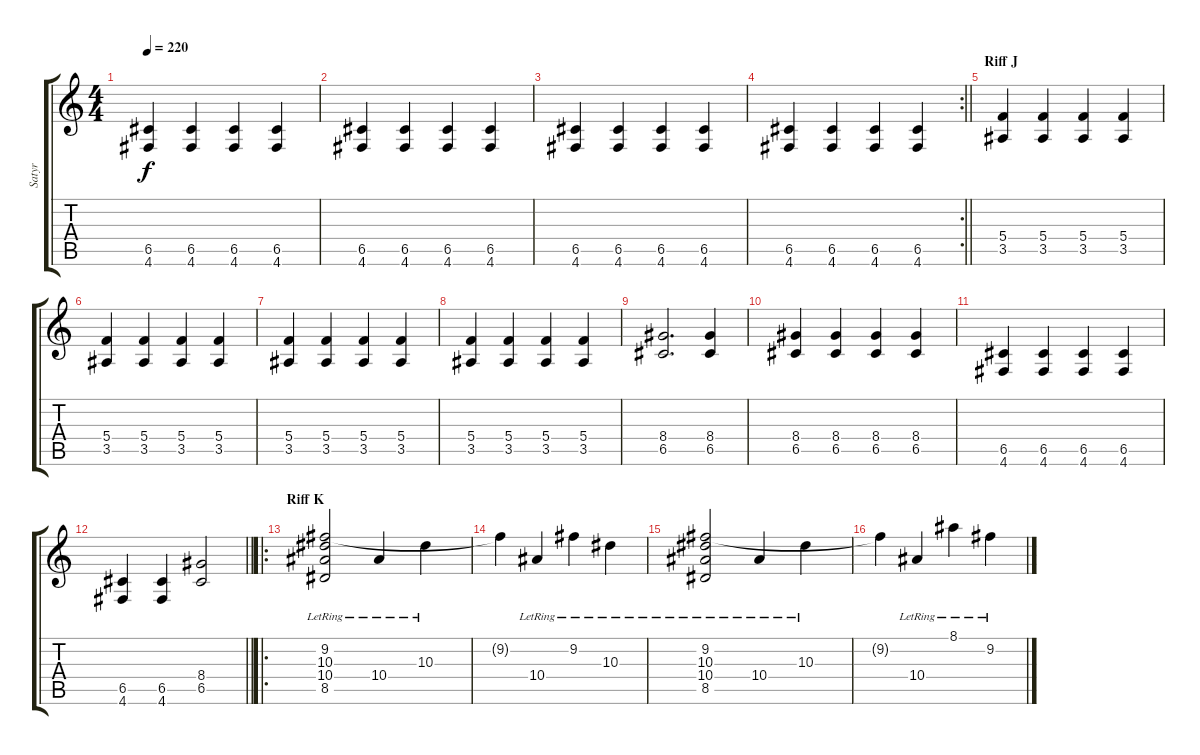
\track ("Satyr" "Satyr") {instrument overdrivenguitar}
\staff {score tabs}
\tuning (D4 A3 F3 C3 G2 D2) {hide}
\ts (4 4)
\tempo 220
\clef g2
\ks c
(6.5 4.6).4{dy f} (6.5 4.6).4 (6.5 4.6).4 (6.5 4.6).4 |
(6.5 4.6).4 (6.5 4.6).4 (6.5 4.6).4 (6.5 4.6).4 |
(6.5 4.6).4 (6.5 4.6).4 (6.5 4.6).4 (6.5 4.6).4 |
\rc 2
\barLineRight lightlight
(6.5 4.6).4 (6.5 4.6).4 (6.5 4.6).4 (6.5 4.6).4 |
\section ("" "Riff J")
(5.4 3.5).4 (5.4 3.5).4 (5.4 3.5).4 (5.4 3.5).4 |
(5.4 3.5).4 (5.4 3.5).4 (5.4 3.5).4 (5.4 3.5).4 |
(5.4 3.5).4 (5.4 3.5).4 (5.4 3.5).4 (5.4 3.5).4 |
(5.4 3.5).4 (5.4 3.5).4 (5.4 3.5).4 (5.4 3.5).4 |
(8.4 6.5).2{d} (8.4 6.5).4 |
(8.4 6.5).4 (8.4 6.5).4 (8.4 6.5).4 (8.4 6.5).4 |
(6.5 4.6).4 (6.5 4.6).4 (6.5 4.6).4 (6.5 4.6).4 |
\barLineRight lightlight
(6.5 4.6).4 (6.5 4.6).4 (8.4 6.5).2 |
\ro
\section ("" "Riff K")
(9.2{lr} 10.3{lr} 10.4{lr} 8.5{lr}).2 10.4{lr}.4 10.3{lr}.4 |
9.2{t}.4 10.4{lr}.4 9.2{lr}.4 10.3{lr}.4 |
(9.2{lr} 10.3{lr} 10.4{lr} 8.5{lr}).2 10.4{lr}.4 10.3{lr}.4 |
9.2{t}.4 10.4{lr}.4 8.1{lr}.4 9.2{lr}.4
